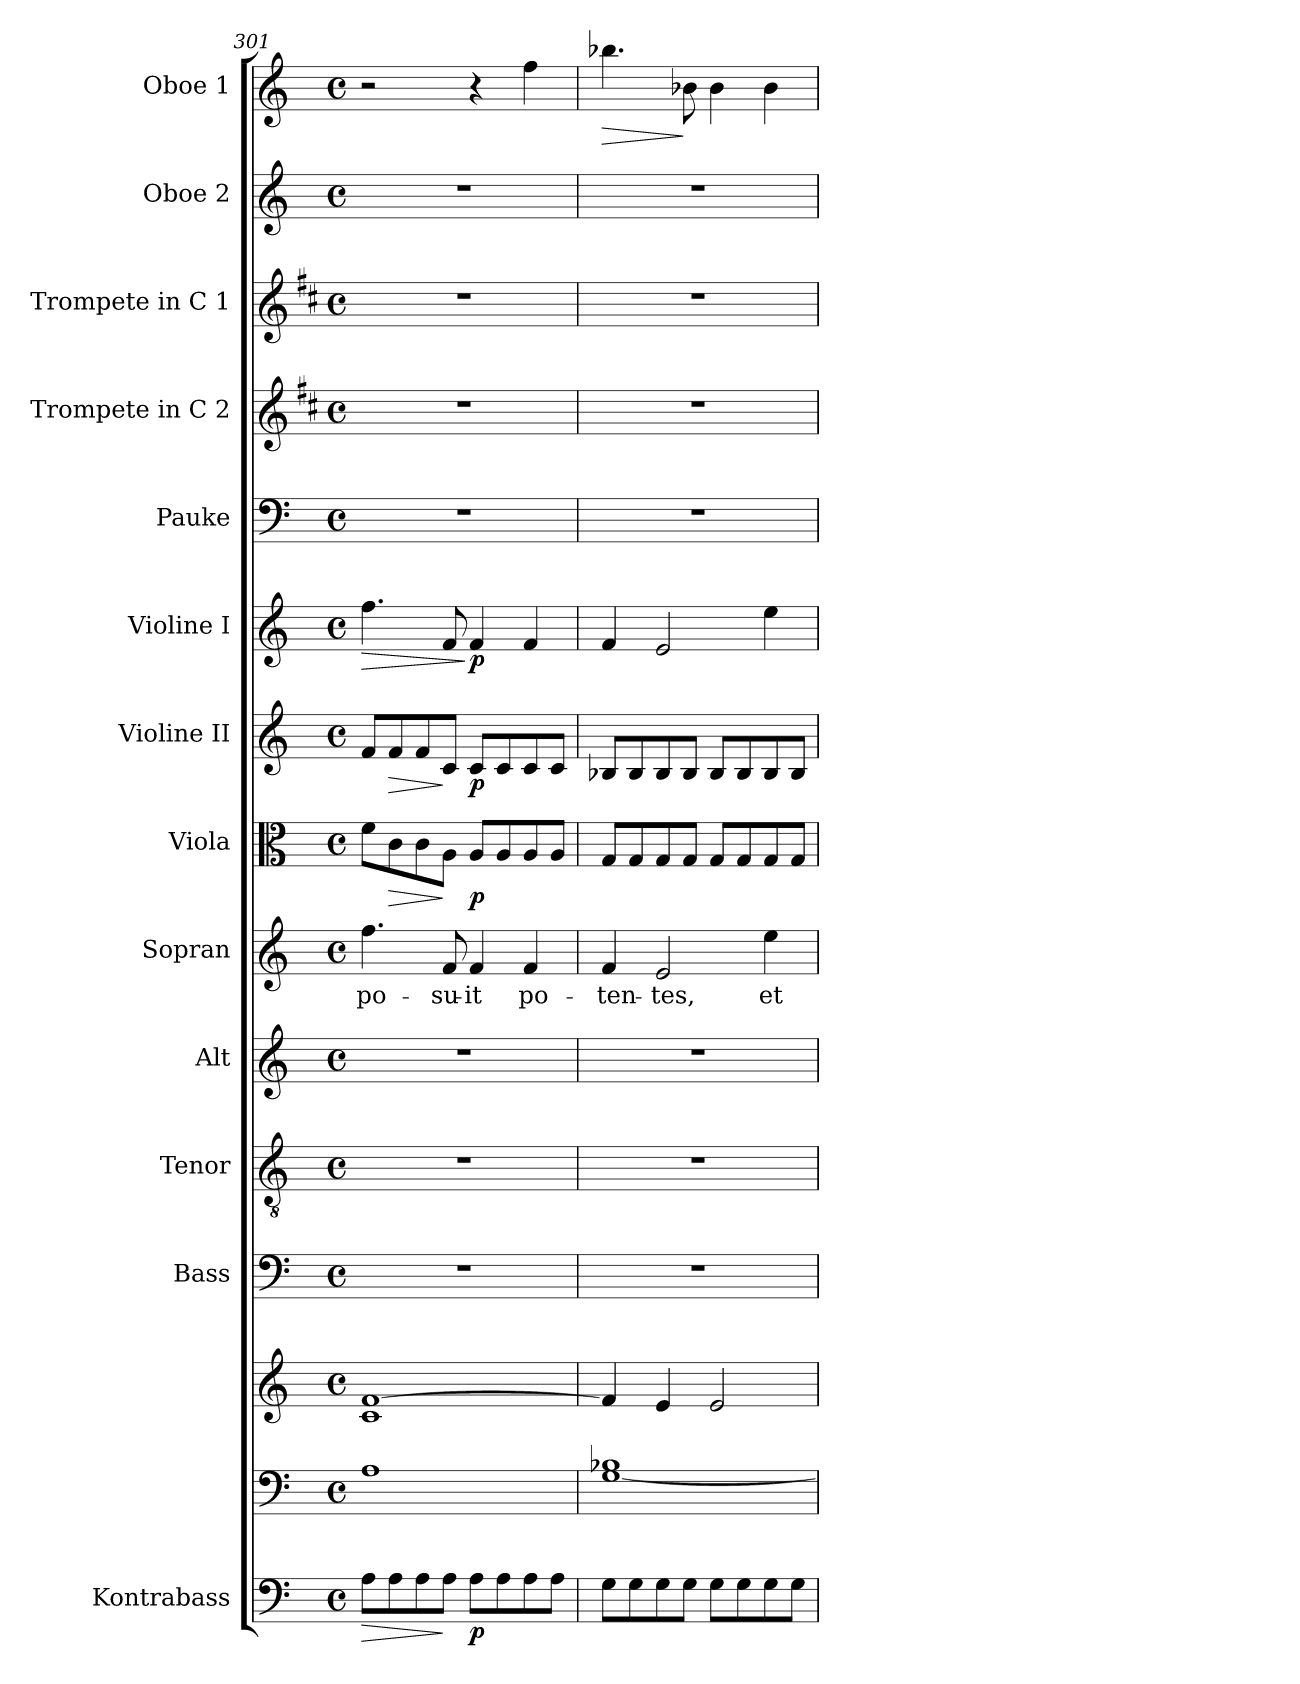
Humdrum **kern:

**kern	**dynam	**kern	**kern	**kern	**kern	**kern	**kern	**text	**kern	**dynam	**kern	**dynam	**kern	**dynam	**kern	**kern	**kern	**kern	**kern	**dynam
*part14	*part14	*part13	*part13	*part12	*part11	*part10	*part9	*part9	*part8	*part8	*part7	*part7	*part6	*part6	*part5	*part4	*part3	*part2	*part1	*part1
*staff15	*staff15	*staff14	*staff13	*staff12	*staff11	*staff10	*staff9	*staff9	*staff8	*staff8	*staff7	*staff7	*staff6	*staff6	*staff5	*staff4	*staff3	*staff2	*staff1	*staff1
*I"Kontrabass	*	*	*	*I"Bass	*I"Tenor	*I"Alt	*I"Sopran	*	*I"Viola	*	*I"Violine II	*	*I"Violine I	*	*I"Pauke	*I"Trompete in C 2	*I"Trompete in C 1	*I"Oboe 2	*I"Oboe 1	*
*I'Kb.	*	*	*	*I'B	*I'T	*I'A	*I'S	*	*I'Vla.	*	*I'Vl. II	*	*I'Vl. I	*	*I'Pk.	*	*	*I'Ob. 2	*I'Ob. 1	*
*clefF4	*	*clefF4	*clefG2	*clefF4	*clefGv2	*clefG2	*clefG2	*	*clefC3	*	*clefG2	*	*clefG2	*	*clefF4	*clefG2	*clefG2	*clefG2	*clefG2	*
*ITrd7c12	*	*	*	*	*	*	*	*	*	*	*	*	*	*	*	*ITrd1c2	*ITrd1c2	*	*	*
*k[]	*	*k[]	*k[]	*k[]	*k[]	*k[]	*k[]	*	*k[]	*	*k[]	*	*k[]	*	*k[]	*k[]	*k[]	*k[]	*k[]	*
*C:	*	*C:	*C:	*C:	*C:	*C:	*C:	*	*C:	*	*C:	*	*C:	*	*C:	*C:	*C:	*C:	*C:	*
*M4/4	*	*M4/4	*M4/4	*M4/4	*M4/4	*M4/4	*M4/4	*	*M4/4	*	*M4/4	*	*M4/4	*	*M4/4	*M4/4	*M4/4	*M4/4	*M4/4	*
*met(c)	*	*met(c)	*met(c)	*met(c)	*met(c)	*met(c)	*met(c)	*	*met(c)	*	*met(c)	*	*met(c)	*	*met(c)	*met(c)	*met(c)	*met(c)	*met(c)	*
=301	=301	=301	=301	=301	=301	=301	=301	=301	=301	=301	=301	=301	=301	=301	=301	=301	=301	=301	=301	=301
!	!LO:HP:b	!	!	!	!	!	!	!LO:LY:b	!	!	!	!	!	!LO:HP:b	!	!	!	!	!	!
*	*	*	*^	*	*	*	*	*	*	*	*	*	*	*	*	*	*	*	*	*
8AA\L	>	1A	[>1f	1c	1r	1r	1r	4.ff\	-po-	8f\L	.	8f/L	.	4.ff\	>	1r	1r	1r	1r	2r	.
!	!	!	!	!	!	!	!	!	!	!	!LO:HP:b	!	!LO:HP:b	!	!	!	!	!	!	!	!
8AA\	.	.	.	.	.	.	.	.	.	8c\	>	8f/	>	.	.	.	.	.	.	.	.
8AA\	.	.	.	.	.	.	.	.	.	8c\	.	8f/	.	.	.	.	.	.	.	.	.
!	!	!	!	!	!	!	!	!	!LO:LY:b	!	!	!	!	!	!	!	!	!	!	!	!
8AA\J	]	.	.	.	.	.	.	8f/	-su-	8A\J	]	8c/J	]	8f/	.	.	.	.	.	.	.
!	!LO:DY:b	!	!	!	!	!	!	!	!LO:LY:b	!	!LO:DY:b	!	!LO:DY:b	!	!LO:DY:n=1:b	!	!	!	!	!	!
8AA\L	p	.	.	.	.	.	.	4f/	-it	8A/L	p	8c/L	p	4f/	] p	.	.	.	.	4r	.
8AA\	.	.	.	.	.	.	.	.	.	8A/	.	8c/	.	.	.	.	.	.	.	.	.
!	!	!	!	!	!	!	!	!	!LO:LY:b	!	!	!	!	!	!	!	!	!	!	!	!
8AA\	.	.	.	.	.	.	.	4f/	po-	8A/	.	8c/	.	4f/	.	.	.	.	.	4ff\	.
8AA\J	.	.	.	.	.	.	.	.	.	8A/J	.	8c/J	.	.	.	.	.	.	.	.	.
*	*	*	*v	*v	*	*	*	*	*	*	*	*	*	*	*	*	*	*	*	*	*
=302	=302	=302	=302	=302	=302	=302	=302	=302	=302	=302	=302	=302	=302	=302	=302	=302	=302	=302	=302	=302
*	*	*^	*	*	*	*	*	*	*	*	*	*	*	*	*	*	*	*	*	*
!	!	!	!	!	!	!	!	!	!LO:LY:b	!	!	!	!	!	!	!	!	!	!	!	!LO:HP:b
8GG\L	.	1B-X	[<1G	4f/]	1r	1r	1r	4f/	-ten-	8G/L	.	8B-X/L	.	4f/	.	1r	1r	1r	1r	4.bb-X\	>
8GG\	.	.	.	.	.	.	.	.	.	8G/	.	8B-/	.	.	.	.	.	.	.	.	.
!	!	!	!	!	!	!	!	!	!LO:LY:b	!	!	!	!	!	!	!	!	!	!	!	!
8GG\	.	.	.	4e/	.	.	.	2e/	-tes,	8G/	.	8B-/	.	2e/	.	.	.	.	.	.	.
8GG\J	.	.	.	.	.	.	.	.	.	8G/J	.	8B-/J	.	.	.	.	.	.	.	8b-X\	]
8GG\L	.	.	.	2e/	.	.	.	.	.	8G/L	.	8B-/L	.	.	.	.	.	.	.	4b-\	.
8GG\	.	.	.	.	.	.	.	.	.	8G/	.	8B-/	.	.	.	.	.	.	.	.	.
!	!	!	!	!	!	!	!	!	!LO:LY:b	!	!	!	!	!	!	!	!	!	!	!	!
8GG\	.	.	.	.	.	.	.	4ee\	et	8G/	.	8B-/	.	4ee\	.	.	.	.	.	4b-\	.
8GG\J	.	.	.	.	.	.	.	.	.	8G/J	.	8B-/J	.	.	.	.	.	.	.	.	.
*	*	*v	*v	*	*	*	*	*	*	*	*	*	*	*	*	*	*	*	*	*	*
=	=	=	=	=	=	=	=	=	=	=	=	=	=	=	=	=	=	=	=	=
*-	*-	*-	*-	*-	*-	*-	*-	*-	*-	*-	*-	*-	*-	*-	*-	*-	*-	*-	*-	*-
